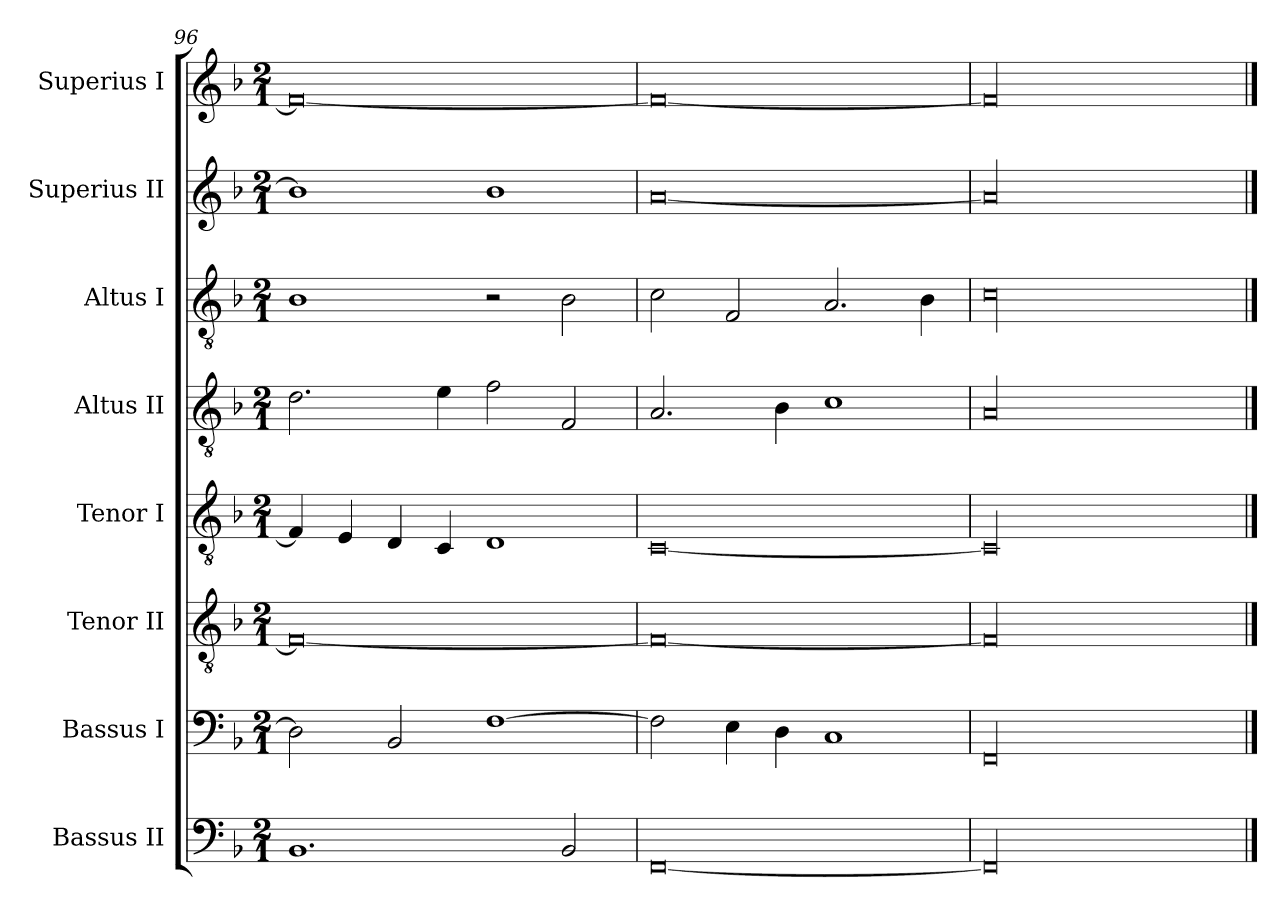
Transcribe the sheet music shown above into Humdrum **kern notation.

**kern	**kern	**kern	**kern	**kern	**kern	**kern	**kern
*part8	*part7	*part6	*part5	*part4	*part3	*part2	*part1
*staff8	*staff7	*staff6	*staff5	*staff4	*staff3	*staff2	*staff1
*I"Bassus II	*I"Bassus I	*I"Tenor II	*I"Tenor I	*I"Altus II	*I"Altus I	*I"Superius II	*I"Superius I
*I'B. II	*I'B. I	*I'T. II	*I'T. I	*I'A. II	*I'A. I	*I'S. II	*I'S. I
*clefF4	*clefF4	*clefGv2	*clefGv2	*clefGv2	*clefGv2	*clefG2	*clefG2
*k[b-]	*k[b-]	*k[b-]	*k[b-]	*k[b-]	*k[b-]	*k[b-]	*k[b-]
*F:	*F:	*F:	*F:	*F:	*F:	*F:	*F:
*M2/1	*M2/1	*M2/1	*M2/1	*M2/1	*M2/1	*M2/1	*M2/1
=96	=96	=96	=96	=96	=96	=96	=96
1.BB-	2D]	0F_	4F]	2.d	1B-	1b-]	0f_
.	.	.	4E	.	.	.	.
.	2BB-	.	4D	.	.	.	.
.	.	.	4C	4e	.	.	.
.	[1F	.	1D	2f	2r	1b-	.
2BB-	.	.	.	2F	2B-	.	.
=97	=97	=97	=97	=97	=97	=97	=97
[0FF	2F]	0F_	[0C	2.A	2c	[0a	0f_
.	4E	.	.	.	2F	.	.
.	4D	.	.	4B-	.	.	.
.	1C	.	.	1c	2.A	.	.
.	.	.	.	.	4B-	.	.
=98	=98	=98	=98	=98	=98	=98	=98
00FF]	00FF	00F]	00C]	00A	00c	00a]	00f]
==	==	==	==	==	==	==	==
*-	*-	*-	*-	*-	*-	*-	*-
